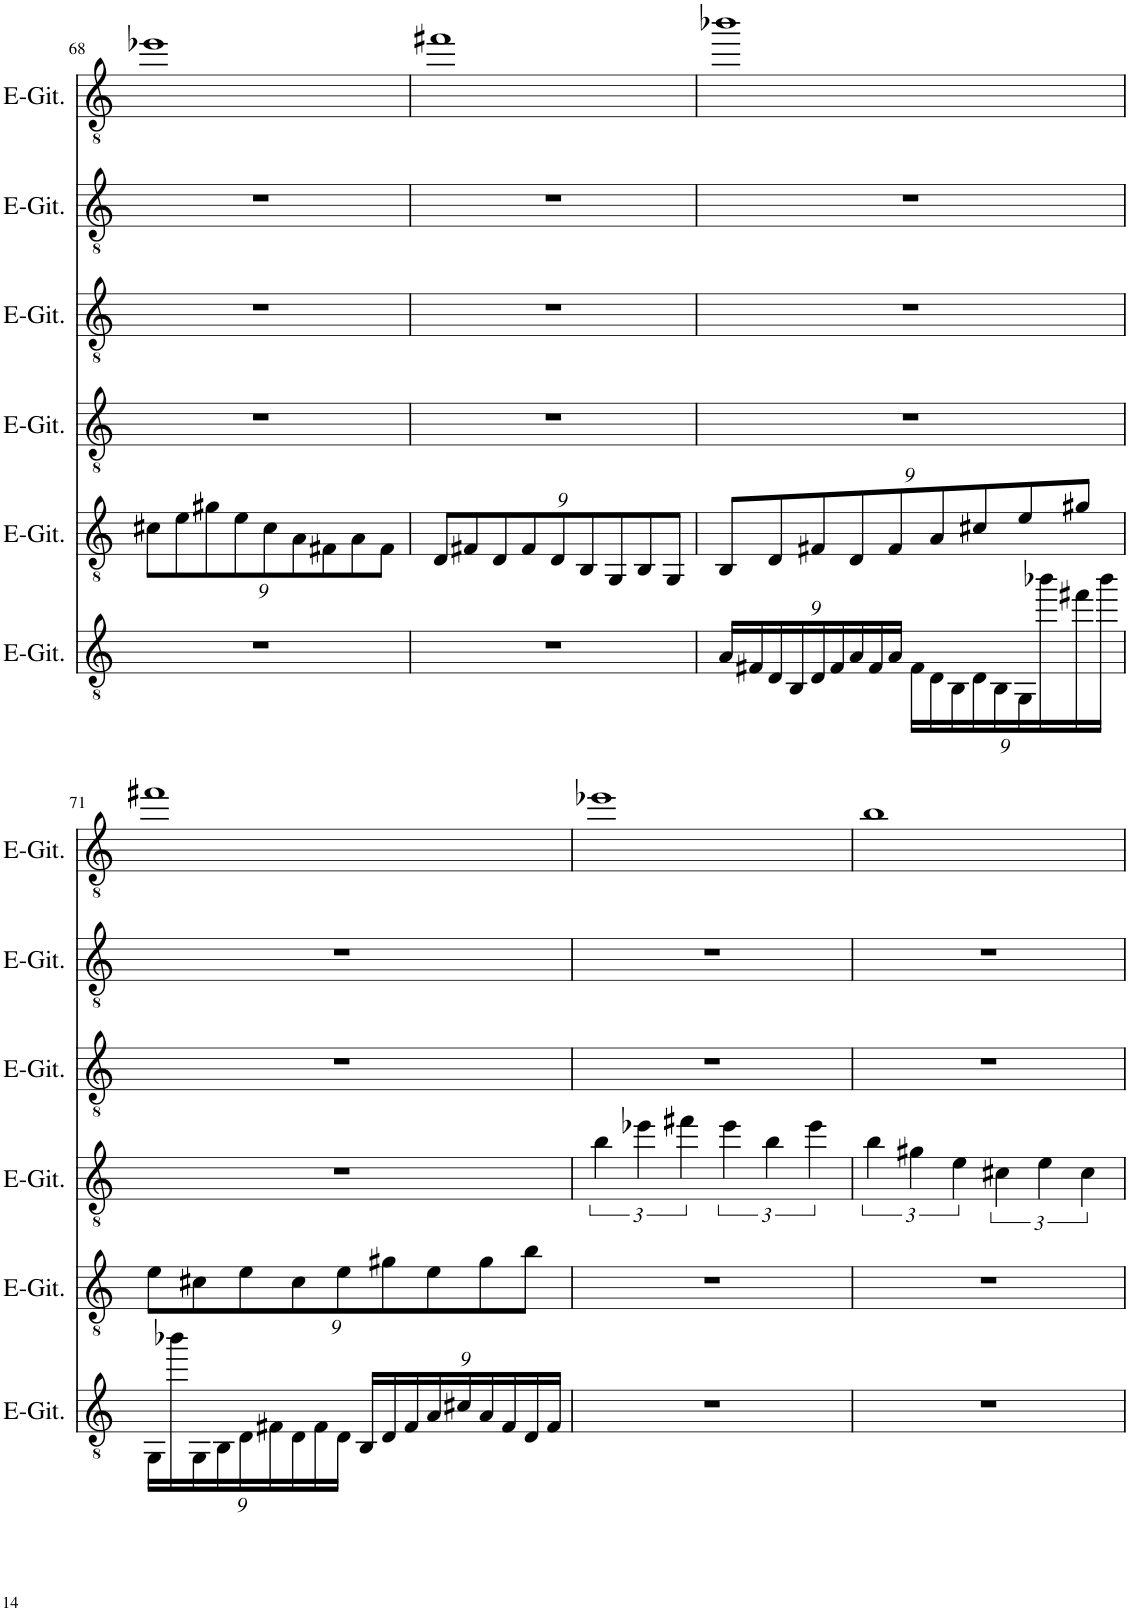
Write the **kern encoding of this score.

**kern	**kern	**kern	**kern	**kern	**kern
*part6	*part5	*part4	*part3	*part2	*part1
*staff6	*staff5	*staff4	*staff3	*staff2	*staff1
*I"Elektrische Gitarre	*I"Elektrische Gitarre	*I"Elektrische Gitarre	*I"Elektrische Gitarre	*I"Elektrische Gitarre	*I"Elektrische Gitarre
*I'E-Git.	*I'E-Git.	*I'E-Git.	*I'E-Git.	*I'E-Git.	*I'E-Git.
!!LO:PB:g=z
*clefGv2	*clefGv2	*clefGv2	*clefGv2	*clefGv2	*clefGv2
*k[]	*k[]	*k[]	*k[]	*k[]	*k[]
*M4/4	*M4/4	*M4/4	*M4/4	*M4/4	*M4/4
*	*Xbrackettup	*	*	*	*
=68	=68	=68	=68	=68	=68
1r	9c#X\L	1r	1r	1r	1ee-X
.	9e\	.	.	.	.
.	9g#X\	.	.	.	.
.	9e\	.	.	.	.
.	9c#\	.	.	.	.
.	9A\	.	.	.	.
.	9F#X\	.	.	.	.
.	9A\	.	.	.	.
.	9F#\J	.	.	.	.
=69	=69	=69	=69	=69	=69
1r	9D/L	1r	1r	1r	1ff#X
.	9F#X/	.	.	.	.
.	9D/	.	.	.	.
.	9F#/	.	.	.	.
.	9D/	.	.	.	.
.	9BB/	.	.	.	.
.	9GG/	.	.	.	.
.	9BB/	.	.	.	.
.	9GG/J	.	.	.	.
=70	=70	=70	=70	=70	=70
*Xbrackettup	*	*	*	*	*
18A/LL	9BB/L	1r	1r	1r	1bb-X
18F#X/	.	.	.	.	.
18D/	9D/	.	.	.	.
18BB/	.	.	.	.	.
18D/	9F#X/	.	.	.	.
18F#/	.	.	.	.	.
18A/	9D/	.	.	.	.
18F#/	.	.	.	.	.
18A/JJ	9F#/	.	.	.	.
18F#\LL	.	.	.	.	.
18D\	9A/	.	.	.	.
18BB\	.	.	.	.	.
18D\	9c#X/	.	.	.	.
18BB\	.	.	.	.	.
18GG\	9e/	.	.	.	.
18bb-X\	.	.	.	.	.
18ff#X\	9g#X/J	.	.	.	.
18bb-\JJ	.	.	.	.	.
!!LO:LB:g=z
=71	=71	=71	=71	=71	=71
18GG\LL	9e\L	1r	1r	1r	1ff#X
18bb-X\	.	.	.	.	.
18GG\	9c#X\	.	.	.	.
18BB\	.	.	.	.	.
18D\	9e\	.	.	.	.
18F#X\	.	.	.	.	.
18D\	9c#\	.	.	.	.
18F#\	.	.	.	.	.
18D\JJ	9e\	.	.	.	.
18BB/LL	.	.	.	.	.
18D/	9g#X\	.	.	.	.
18F#/	.	.	.	.	.
18A/	9e\	.	.	.	.
18c#X/	.	.	.	.	.
18A/	9g#\	.	.	.	.
18F#/	.	.	.	.	.
18D/	9b\J	.	.	.	.
18F#/JJ	.	.	.	.	.
=72	=72	=72	=72	=72	=72
1r	1r	6b\	1r	1r	1ee-X
.	.	6ee-X\	.	.	.
.	.	6ff#X\	.	.	.
.	.	6ee-\	.	.	.
.	.	6b\	.	.	.
.	.	6ee-\	.	.	.
=73	=73	=73	=73	=73	=73
1r	1r	6b\	1r	1r	1b
.	.	6g#X\	.	.	.
.	.	6e\	.	.	.
.	.	6c#X\	.	.	.
.	.	6e\	.	.	.
.	.	6c#\	.	.	.
=	=	=	=	=	=
*-	*-	*-	*-	*-	*-
